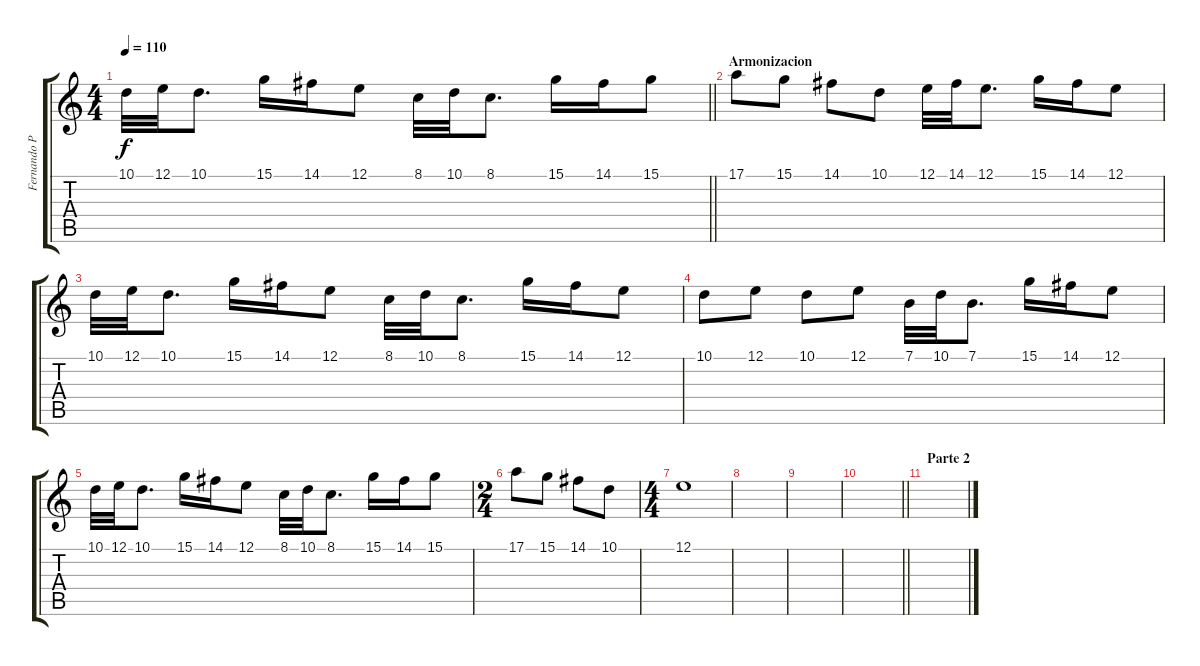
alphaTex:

\track ("Fernando Ponce de León" "Fernando P") {instrument flute}
\staff {score tabs}
\tuning (E4 B3 G3 D3 A2 E2) {hide}
\ts (4 4)
\tempo 110
\clef g2
\barLineRight lightlight
\ks c
10.1.32{dy f} 12.1.32 10.1.8{d} 15.1.16 14.1.16 12.1.8 8.1.32 10.1.32 8.1.8{d} 15.1.16 14.1.16 15.1.8 |
\section ("" "Armonizacion")
17.1.8 15.1.8 14.1.8 10.1.8 12.1.32 14.1.32 12.1.8{d} 15.1.16 14.1.16 12.1.8 |
10.1.32 12.1.32 10.1.8{d} 15.1.16 14.1.16 12.1.8 8.1.32 10.1.32 8.1.8{d} 15.1.16 14.1.16 12.1.8 |
10.1.8 12.1.8 10.1.8 12.1.8 7.1.32 10.1.32 7.1.8{d} 15.1.16 14.1.16 12.1.8 |
10.1.32 12.1.32 10.1.8{d} 15.1.16 14.1.16 12.1.8 8.1.32 10.1.32 8.1.8{d} 15.1.16 14.1.16 15.1.8 |
\ts (2 4)
17.1.8 15.1.8 14.1.8 10.1.8 |
\ts (4 4)
12.1.1 |
|
|
\barLineRight lightlight
|
\section ("" "Parte 2")
